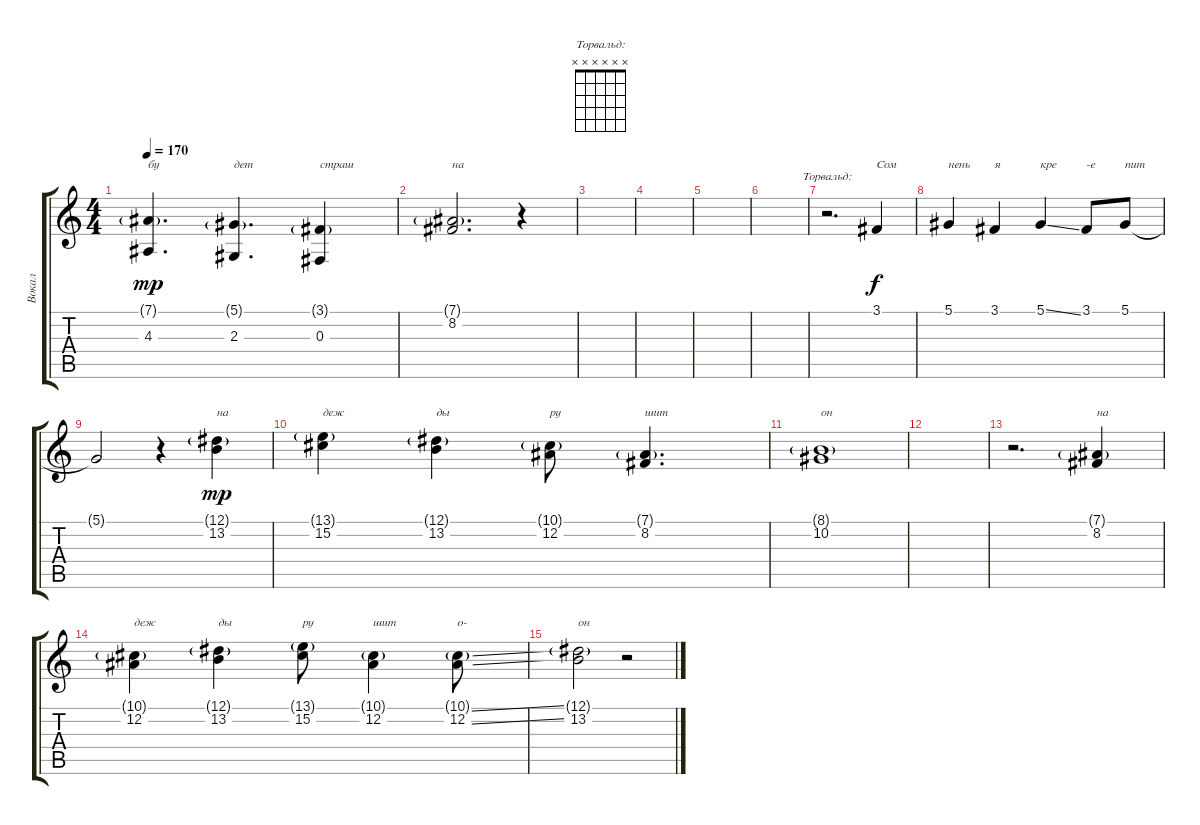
\track ("Вокал" "Вокал") {instrument bassoon}
\staff {score tabs}
\tuning (Eb4 Bb3 Gb3 Db3 Ab2 Eb2) {hide}
\chord ("Торвальд:" x x x x x x)
\ts (4 4)
\tempo 170
\clef g2
\ks c
(7.1{g} 4.3).4{d txt "бу" dy mp} (5.1{g} 2.3).4{d txt "дет"} (3.1{g} 0.3).4{txt "страш"} |
(7.1{g} 8.2).2{d txt "на"} r.4 |
|
|
|
|
r.2{d ch "Торвальд:" instrument clarinet} 3.1.4{txt "Сом" dy f} |
5.1.4{txt "нень"} 3.1.4{txt "я"} 5.1{ss}.4{txt "кре"} 3.1.8{txt "-е"} 5.1.8{txt "пит"} |
5.1{t}.2 r.4 (12.1{g} 13.2).4{txt "на" dy mp} |
(13.1{g} 15.2).4{txt "деж"} (12.1{g} 13.2).4{txt "ды"} (10.1{g} 12.2).8{txt "ру"} (7.1{g} 8.2).4{d txt "шит"} |
(8.1{g} 10.2).1{txt "он"} |
|
r.2{d} (7.1{g} 8.2).4{txt "на"} |
(10.1{g} 12.2).4{txt "деж"} (12.1{g} 13.2).4{txt "ды"} (13.1{g} 15.2).8{txt "ру"} (10.1{g} 12.2).4{txt "шит"} (10.1{ss g} 12.2{ss}).8{txt "о-"} |
(12.1{g} 13.2).2{txt "он"} r.2
